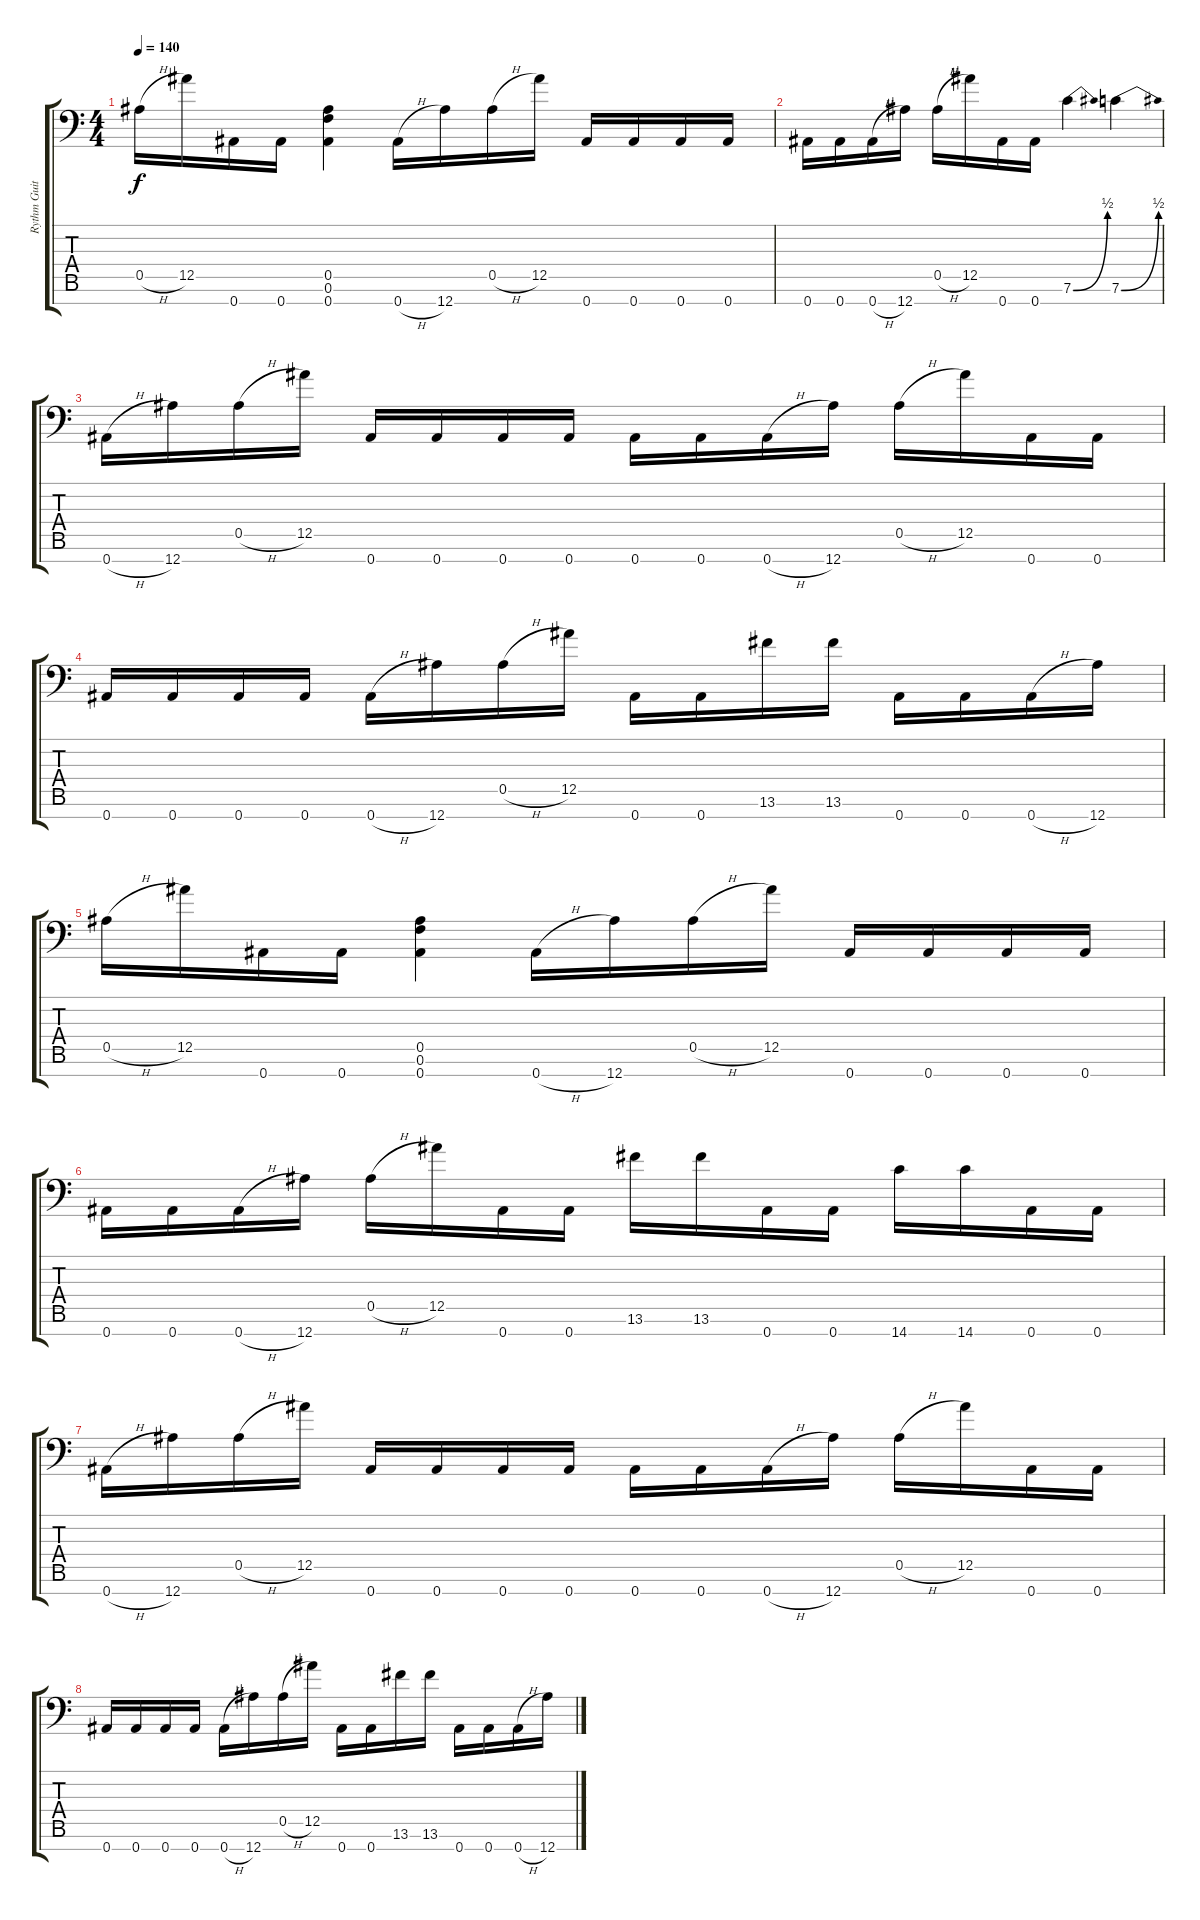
\track ("Rythm Guitar" "Rythm Guit") {instrument distortionguitar}
\staff {score tabs}
\tuning (Eb4 Bb3 Gb3 Eb3 Bb2 F2 Bb1) {hide}
\ts (4 4)
\tempo 140
\clef f4
\ks c
0.5{h}.16{dy f} 12.5.16 0.7.16 0.7.16 (0.5 0.6 0.7).4 0.7{h}.16 12.7.16 0.5{h}.16 12.5.16 0.7.16 0.7.16 0.7.16 0.7.16 |
0.7.16 0.7.16 0.7{h}.16 12.7.16 0.5{h}.16 12.5.16 0.7.16 0.7.16 7.6{be (bend 0 0 60 2)}.4 7.6{be (bend 0 0 60 2)}.4 |
0.7{h}.16 12.7.16 0.5{h}.16 12.5.16 0.7.16 0.7.16 0.7.16 0.7.16 0.7.16 0.7.16 0.7{h}.16 12.7.16 0.5{h}.16 12.5.16 0.7.16 0.7.16 |
0.7.16 0.7.16 0.7.16 0.7.16 0.7{h}.16 12.7.16 0.5{h}.16 12.5.16 0.7.16 0.7.16 13.6.16 13.6.16 0.7.16 0.7.16 0.7{h}.16 12.7.16 |
0.5{h}.16 12.5.16 0.7.16 0.7.16 (0.5 0.6 0.7).4 0.7{h}.16 12.7.16 0.5{h}.16 12.5.16 0.7.16 0.7.16 0.7.16 0.7.16 |
0.7.16 0.7.16 0.7{h}.16 12.7.16 0.5{h}.16 12.5.16 0.7.16 0.7.16 13.6.16 13.6.16 0.7.16 0.7.16 14.7.16 14.7.16 0.7.16 0.7.16 |
0.7{h}.16 12.7.16 0.5{h}.16 12.5.16 0.7.16 0.7.16 0.7.16 0.7.16 0.7.16 0.7.16 0.7{h}.16 12.7.16 0.5{h}.16 12.5.16 0.7.16 0.7.16 |
0.7.16 0.7.16 0.7.16 0.7.16 0.7{h}.16 12.7.16 0.5{h}.16 12.5.16 0.7.16 0.7.16 13.6.16 13.6.16 0.7.16 0.7.16 0.7{h}.16 12.7.16
